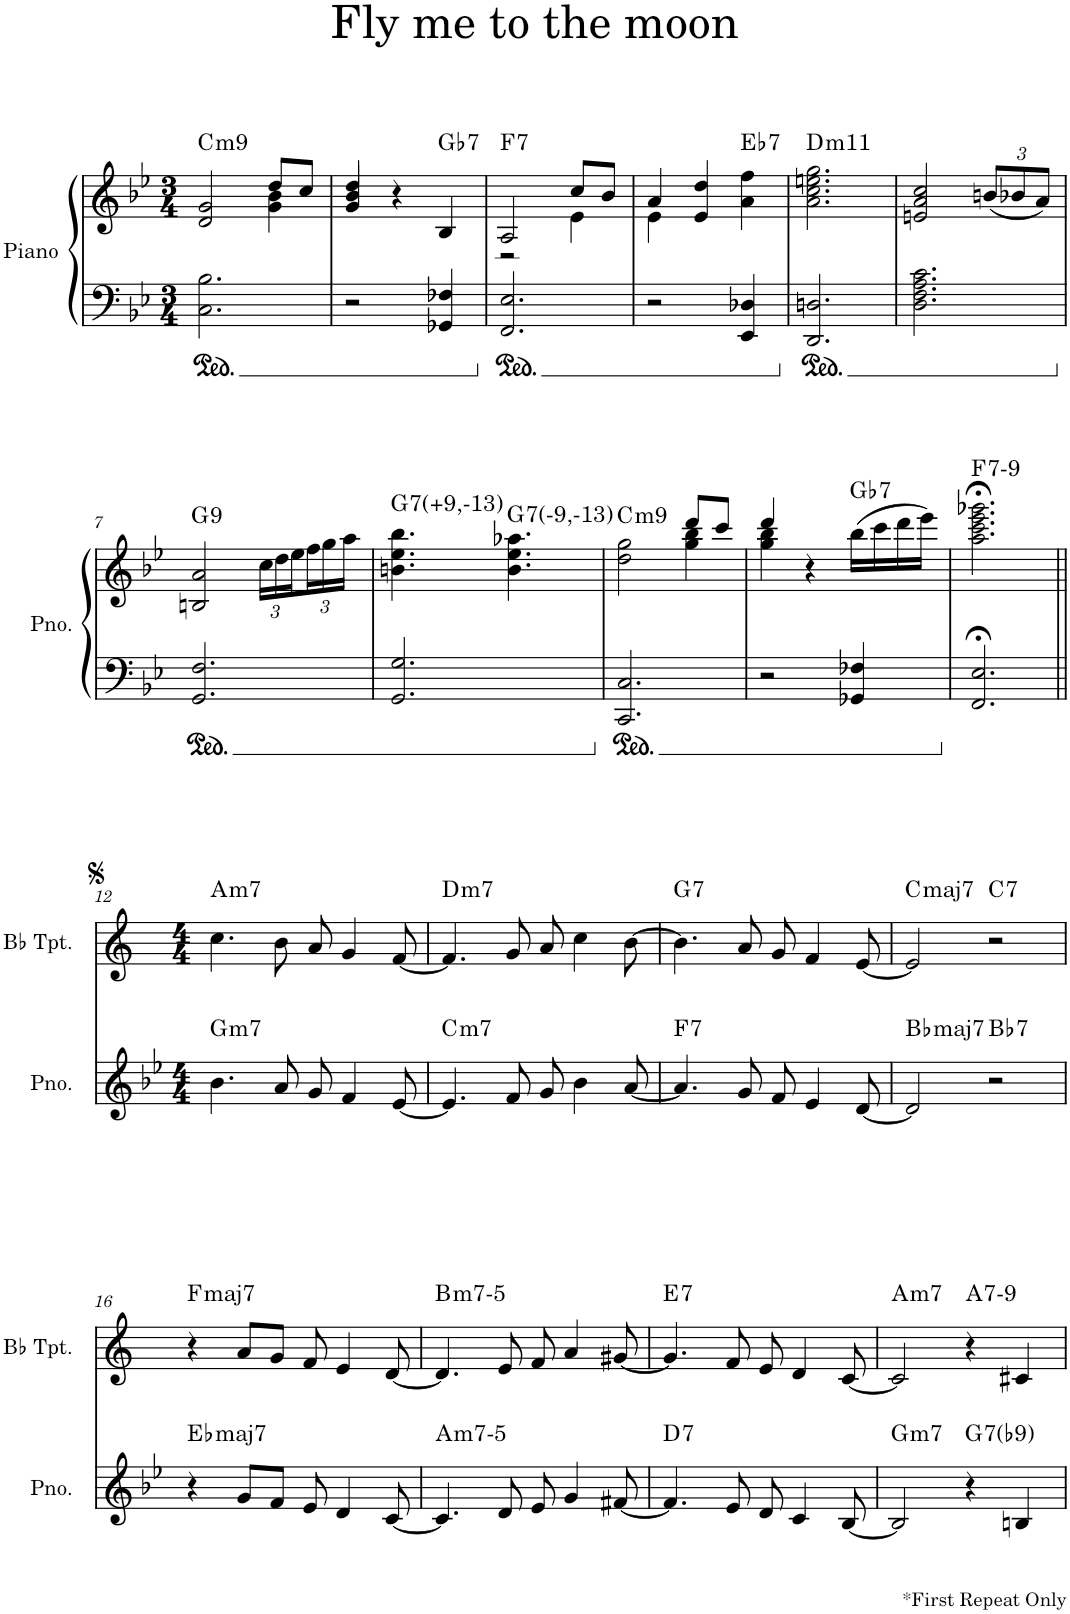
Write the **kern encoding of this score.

**kern	**kern	**harte	**kern	**harte
*part2	*part2	*part2	*part1	*part1
*staff3	*staff2	*	*staff1	*
*I"Piano	*	*	*I"Bb Trumpet	*
*I'Pno.	*	*	*I'Bb Tpt.	*
*clefF4	*clefG2	*	*clefG2	*
*	*	*	*Trd1c2	*
*k[b-e-]	*k[b-e-]	*	*k[]	*
*M3/4	*M3/4	*	*M3/4	*
=1	=1	=1	=1	=1
*	*^	*	*	*
!	!	!	!LO:H:kt=m9	!	!
2.C\ 2.B-\	2d/ 2g/	2ryy	C:min9	2.r	.
.	8dd/L	4g\ 4b-\	.	.	.
.	8cc/J	.	.	.	.
=2	=2	=2	=2	=2	=2
2r	4dd/	4g/ 4b-/	.	2.r	.
.	4r	2ryy	.	.	.
!	!	!	!LO:H:kt=7	!	!
4GG-X/ 4F-X/	4B-/	.	Gb:7	.	.
=3	=3	=3	=3	=3	=3
!	!	!	!LO:H:kt=7	!	!
2.FF/ 2.E-/	2A/	2r	F:7	2.r	.
.	8cc/L	4e-\	.	.	.
.	8b-/J	.	.	.	.
=4	=4	=4	=4	=4	=4
2r	4a/	4e-\	.	2.r	.
.	4e-/ 4dd/	2ryy	.	.	.
!	!	!	!LO:H:kt=7	!	!
4EE-/ 4D-X/	4a\ 4ff\	.	Eb:7	.	.
*	*v	*v	*	*	*
=5	=5	=5	=5	=5
!	!	!LO:H:kt=m11	!	!
2.DD/ 2.Dn/	2.a\ 2.cc\ 2.een\ 2.gg\	D:min9(11)	2.r	.
=6	=6	=6	=6	=6
2.D\ 2.F\ 2.A\ 2.c\	2en/ 2a/ 2cc/	.	2.r	.
*	*Xbrackettup	*	*	*
.	(12bn/L	.	.	.
.	12b-X/	.	.	.
.	12a/J)	.	.	.
!!LO:LB:g=z
=7	=7	=7	=7	=7
!	!	!LO:H:kt=9	!	!
2.GG/ 2.F/	2Bn/ 2a/	G:9	2.r	.
.	24cc\LL	.	.	.
.	24dd\	.	.	.
.	24ee-\	.	.	.
.	24ff\	.	.	.
.	24gg\	.	.	.
.	24aa\JJ	.	.	.
=8	=8	=8	=8	=8
!	!	!LO:H:kt=7	!	!
2.GG/ 2.G/	4.bn\ 4.ee-\ 4.bb-\	G:7(#9,b13)	2.r	.
!	!	!LO:H:kt=7	!	!
.	4.b\ 4.ee-\ 4.aa-X\	G:7(b9,b13)	.	.
=9	=9	=9	=9	=9
*	*^	*	*	*
!	!	!	!LO:H:kt=m9	!	!
2.CC/ 2.C/	2dd\ 2gg\	2ryy	C:min9	2.r	.
.	8ddd/L	4gg\ 4bb-\	.	.	.
.	8ccc/J	.	.	.	.
=10	=10	=10	=10	=10	=10
2r	4ddd/	4gg\ 4bb-\	.	2.r	.
.	4r	2ryy	.	.	.
!	!	!	!LO:H:kt=7	!	!
4GG-X/ 4F-X/	(16bb-\LL	.	Gb:7	.	.
.	16ccc\	.	.	.	.
.	16ddd\	.	.	.	.
.	16eee-\JJ)	.	.	.	.
*	*v	*v	*	*	*
=11	=11	=11	=11	=11
!	!	!LO:H:kt=7	!	!
2.FF/;< 2.E-/;<	2.aa\;< 2.ccc\;< 2.eee-\;< 2.ggg-X\;<	F:7(b9)	2.r	.
!!LO:LB:g=z
=12||	=12||	=12||	=12||	=12||
*M4/4	*M4/4	*	*M4/4	*
!	!	!LO:H:kt=m7	!	!LO:H:kt=m7
1r	4.b-\	G:min7	4.cc\	A:min7
.	8a/	.	8b\	.
.	8g/	.	8a/	.
.	4f/	.	4g/	.
.	[8e-/	.	[8f/	.
=13	=13	=13	=13	=13
!	!	!LO:H:kt=m7	!	!LO:H:kt=m7
1r	4.e-/]	C:min7	4.f/]	D:min7
.	8f/	.	8g/	.
.	8g/	.	8a/	.
.	4b-\	.	4cc\	.
.	[8a/	.	[8b\	.
=14	=14	=14	=14	=14
!	!	!LO:H:kt=7	!	!LO:H:kt=7
1r	4.a/]	F:7	4.b\]	G:7
.	8g/	.	8a/	.
.	8f/	.	8g/	.
.	4e-/	.	4f/	.
.	[8d/	.	[8e/	.
=15	=15	=15	=15	=15
!	!	!LO:H:kt=maj7	!	!LO:H:kt=maj7
1r	2d/]	Bb:maj7	2e/]	C:maj7
!	!	!LO:H:kt=7	!	!LO:H:kt=7
.	2r	Bb:7	2r	C:7
!!LO:LB:g=z
=16	=16	=16	=16	=16
!	!	!LO:H:kt=maj7	!	!LO:H:kt=maj7
1r	4r	Eb:maj7	4r	F:maj7
.	8g/L	.	8a/L	.
.	8f/J	.	8g/J	.
.	8e-/	.	8f/	.
.	4d/	.	4e/	.
.	[8c/	.	[8d/	.
=17	=17	=17	=17	=17
!	!	!LO:H:kt=m7-5	!	!LO:H:kt=m7-5
1r	4.c/]	A:hdim7	4.d/]	B:hdim7
.	8d/	.	8e/	.
.	8e-/	.	8f/	.
.	4g/	.	4a/	.
.	[8f#X/	.	[8g#X/	.
=18	=18	=18	=18	=18
!	!	!LO:H:kt=7	!	!LO:H:kt=7
1r	4.f#/]	D:7	4.g#/]	E:7
.	8e-/	.	8f/	.
.	8d/	.	8e/	.
.	4c/	.	4d/	.
.	[8B-/	.	[8c/	.
=19	=19	=19	=19	=19
!	!	!LO:H:kt=m7	!	!LO:H:kt=m7
1r	2B-/]	G:min7	2c/]	A:min7
!	!	!LO:H:kt=7	!	!LO:H:kt=7
.	4r	G:7(b9)	4r	A:7(b9)
.	4Bn/	.	4c#X/	.
=	=	=	=	=
*-	*-	*-	*-	*-
